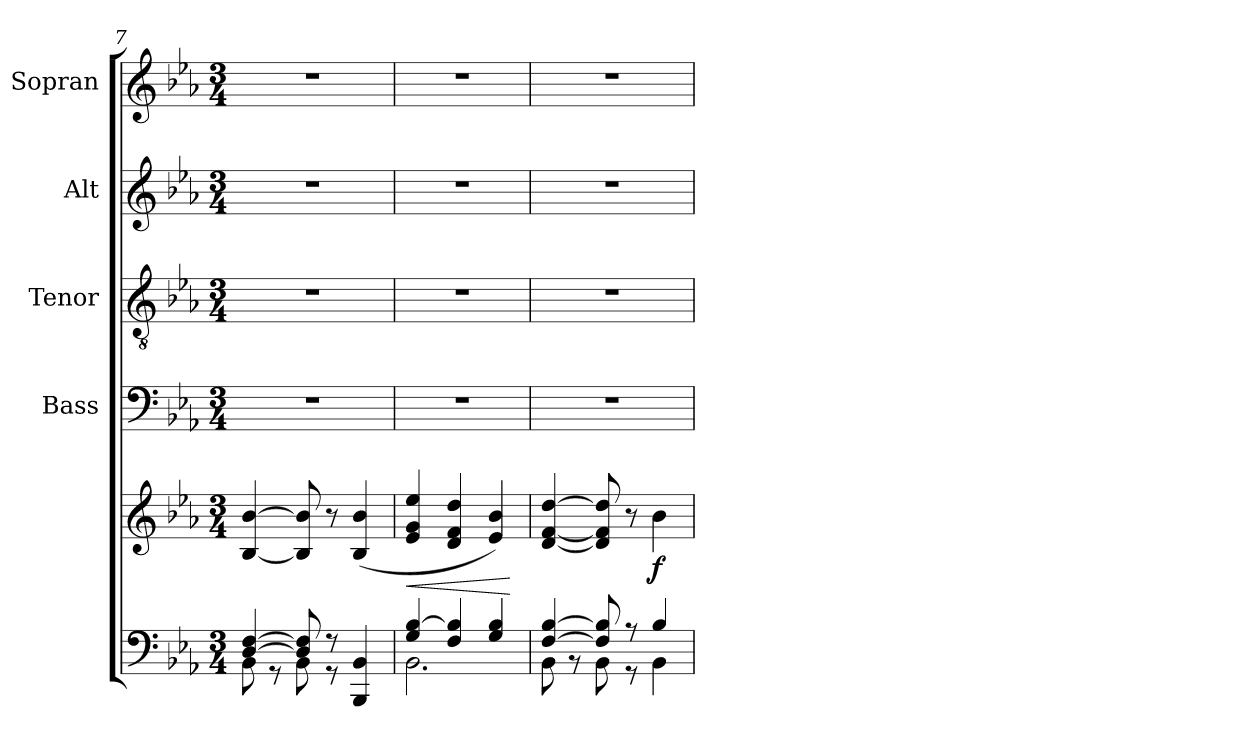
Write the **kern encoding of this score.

**kern	**kern	**dynam	**kern	**kern	**kern	**kern
*part5	*part5	*part5	*part4	*part3	*part2	*part1
*staff6	*staff5	*staff5/6	*staff4	*staff3	*staff2	*staff1
*	*	*	*I"Bass	*I"Tenor	*I"Alt	*I"Sopran
*	*	*	*I'B.	*I'T.	*I'A.	*I'S.
*clefF4	*clefG2	*	*clefF4	*clefGv2	*clefG2	*clefG2
*k[b-e-a-]	*k[b-e-a-]	*	*k[b-e-a-]	*k[b-e-a-]	*k[b-e-a-]	*k[b-e-a-]
*E-:	*E-:	*	*E-:	*E-:	*E-:	*E-:
*M3/4	*M3/4	*	*M3/4	*M3/4	*M3/4	*M3/4
=7	=7	=7	=7	=7	=7	=7
*^	*	*	*	*	*	*
[>4D/ [>4F/	8BB-\	[4B-/ [4b-/	.	2.r	2.r	2.r	2.r
.	8rFF	.	.	.	.	.	.
8D/] 8F/]	8BB-\	8B-/] 8b-/]	.	.	.	.	.
8r	8r	8r	.	.	.	.	.
4BBB-/ 4BB-/	4ryy	(4B-/ 4b-/	.	.	.	.	.
=8	=8	=8	=8	=8	=8	=8	=8
!	!	!	!LO:HP:b	!	!	!	!
4G/ [>4B-/	2.BB-\	4e-/ 4g/ 4ee-/	<	2.r	2.r	2.r	2.r
4F/ 4B-/]	.	4d/ 4f/ 4dd/	.	.	.	.	.
4G/ 4B-/	.	4e-/ 4b-/)	.	.	.	.	.
*v	*v	*	*	*	*	*	*
.	.	[	.	.	.	.
!!LO:LB:g=z
=9	=9	=9	=9	=9	=9	=9
*^	*	*	*	*	*	*
[>4F/ [>4B-/	8BB-\	[4d/ [4f/ [4dd/	.	2.r	2.r	2.r	2.r
.	8rAA	.	.	.	.	.	.
8F/] 8B-/]	8BB-\	8d/] 8f/] 8dd/]	.	.	.	.	.
8r	8r	8r	.	.	.	.	.
!	!	!	!LO:DY:b	!	!	!	!
4B-/	4BB-\	4b-\	f	.	.	.	.
*v	*v	*	*	*	*	*	*
=	=	=	=	=	=	=
*-	*-	*-	*-	*-	*-	*-
